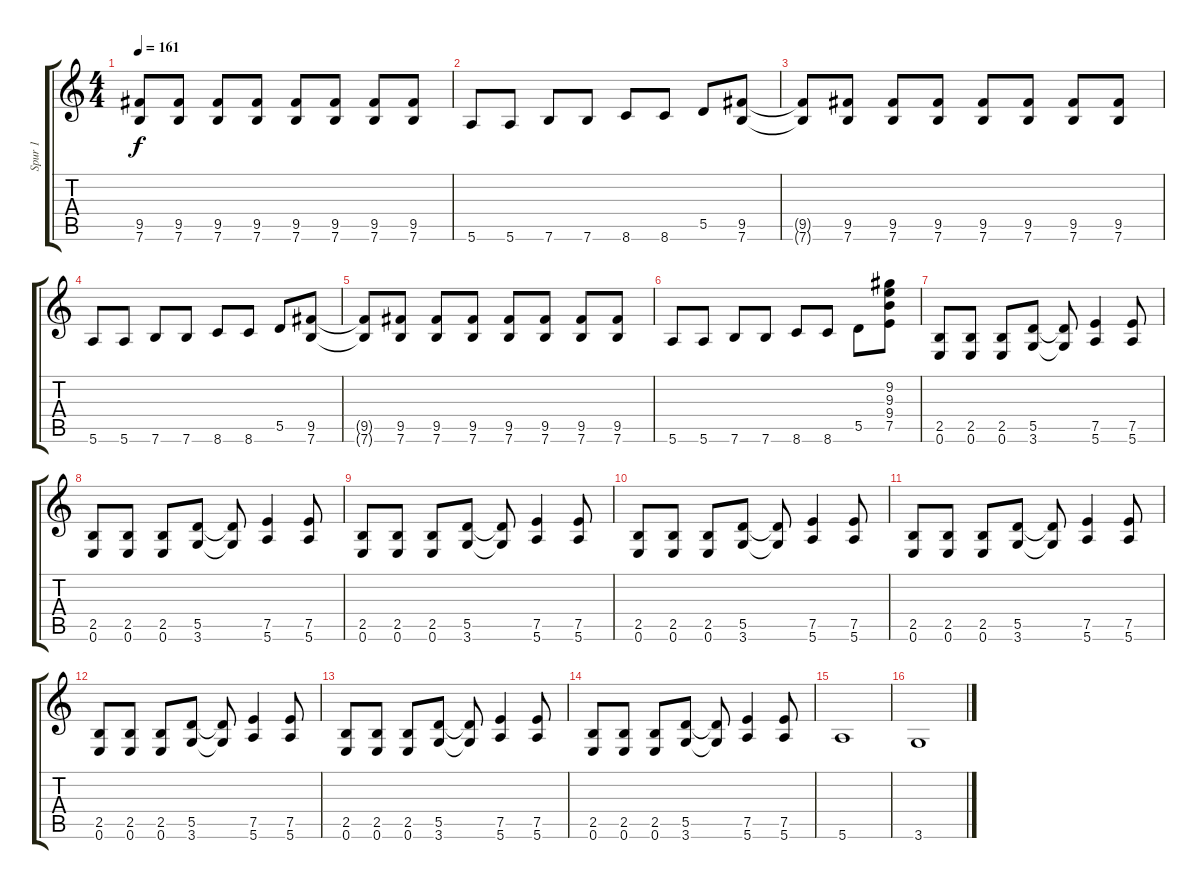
\track ("Spur 1" "Spur 1") {instrument overdrivenguitar}
\staff {score tabs}
\tuning (E4 B3 G3 D3 A2 E2) {hide}
\ts (4 4)
\tempo 161
\clef g2
\ks c
(9.5 7.6).8{dy f} (9.5 7.6).8 (9.5 7.6).8 (9.5 7.6).8 (9.5 7.6).8 (9.5 7.6).8 (9.5 7.6).8 (9.5 7.6).8 |
5.6.8 5.6.8 7.6.8 7.6.8 8.6.8 8.6.8 5.5.8 (9.5 7.6).8 |
(9.5{t} 7.6{t}).8 (9.5 7.6).8 (9.5 7.6).8 (9.5 7.6).8 (9.5 7.6).8 (9.5 7.6).8 (9.5 7.6).8 (9.5 7.6).8 |
5.6.8 5.6.8 7.6.8 7.6.8 8.6.8 8.6.8 5.5.8 (9.5 7.6).8 |
(9.5{t} 7.6{t}).8 (9.5 7.6).8 (9.5 7.6).8 (9.5 7.6).8 (9.5 7.6).8 (9.5 7.6).8 (9.5 7.6).8 (9.5 7.6).8 |
5.6.8 5.6.8 7.6.8 7.6.8 8.6.8 8.6.8 5.5.8 (9.2 9.3 9.4 7.5).8 |
(2.5 0.6).8 (2.5 0.6).8 (2.5 0.6).8 (5.5 3.6).8 (5.5{t} 3.6{t}).8 (7.5 5.6).4 (7.5 5.6).8 |
(2.5 0.6).8 (2.5 0.6).8 (2.5 0.6).8 (5.5 3.6).8 (5.5{t} 3.6{t}).8 (7.5 5.6).4 (7.5 5.6).8 |
(2.5 0.6).8 (2.5 0.6).8 (2.5 0.6).8 (5.5 3.6).8 (5.5{t} 3.6{t}).8 (7.5 5.6).4 (7.5 5.6).8 |
(2.5 0.6).8 (2.5 0.6).8 (2.5 0.6).8 (5.5 3.6).8 (5.5{t} 3.6{t}).8 (7.5 5.6).4 (7.5 5.6).8 |
(2.5 0.6).8 (2.5 0.6).8 (2.5 0.6).8 (5.5 3.6).8 (5.5{t} 3.6{t}).8 (7.5 5.6).4 (7.5 5.6).8 |
(2.5 0.6).8 (2.5 0.6).8 (2.5 0.6).8 (5.5 3.6).8 (5.5{t} 3.6{t}).8 (7.5 5.6).4 (7.5 5.6).8 |
(2.5 0.6).8 (2.5 0.6).8 (2.5 0.6).8 (5.5 3.6).8 (5.5{t} 3.6{t}).8 (7.5 5.6).4 (7.5 5.6).8 |
(2.5 0.6).8 (2.5 0.6).8 (2.5 0.6).8 (5.5 3.6).8 (5.5{t} 3.6{t}).8 (7.5 5.6).4 (7.5 5.6).8 |
5.6.1 |
3.6.1
